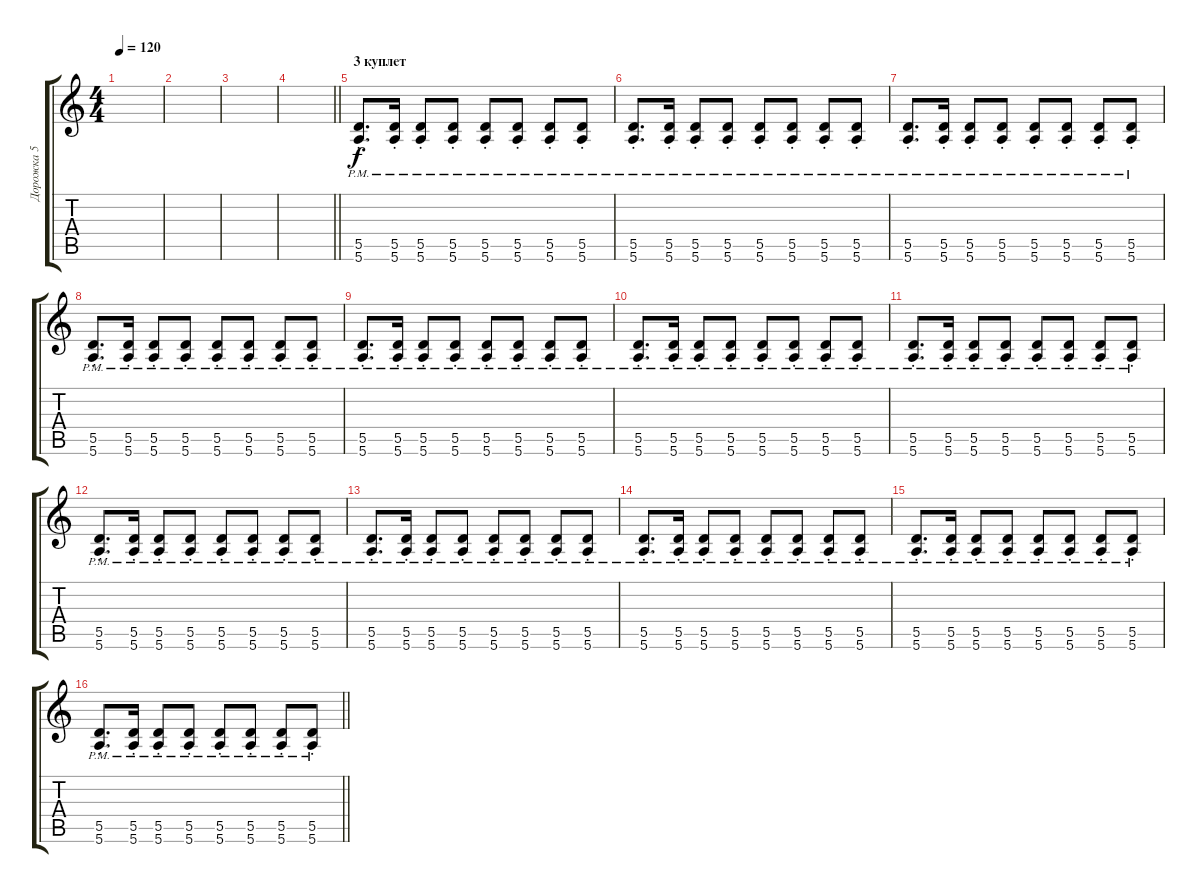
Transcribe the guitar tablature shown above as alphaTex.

\track ("Дорожка 5" "Дорожка 5") {instrument overdrivenguitar}
\staff {score tabs}
\tuning (E4 B3 G3 D3 A2 E2) {hide}
\ts (4 4)
\tempo 120
\clef g2
\ks c
|
|
|
\barLineRight lightlight
|
\section ("" "3 куплет")
(5.5{pm st} 5.6{pm st}).8{d} (5.5{pm st} 5.6{pm st}).16 (5.5{pm st} 5.6{pm st}).8 (5.5{pm st} 5.6{pm st}).8 (5.5{pm st} 5.6{pm st}).8 (5.5{pm st} 5.6{pm st}).8 (5.5{pm st} 5.6{pm st}).8 (5.5{pm st} 5.6{pm st}).8 |
(5.5{pm st} 5.6{pm st}).8{d} (5.5{pm st} 5.6{pm st}).16 (5.5{pm st} 5.6{pm st}).8 (5.5{pm st} 5.6{pm st}).8 (5.5{pm st} 5.6{pm st}).8 (5.5{pm st} 5.6{pm st}).8 (5.5{pm st} 5.6{pm st}).8 (5.5{pm st} 5.6{pm st}).8 |
(5.5{pm st} 5.6{pm st}).8{d} (5.5{pm st} 5.6{pm st}).16 (5.5{pm st} 5.6{pm st}).8 (5.5{pm st} 5.6{pm st}).8 (5.5{pm st} 5.6{pm st}).8 (5.5{pm st} 5.6{pm st}).8 (5.5{pm st} 5.6{pm st}).8 (5.5{pm st} 5.6{pm st}).8 |
(5.5{pm st} 5.6{pm st}).8{d} (5.5{pm st} 5.6{pm st}).16 (5.5{pm st} 5.6{pm st}).8 (5.5{pm st} 5.6{pm st}).8 (5.5{pm st} 5.6{pm st}).8 (5.5{pm st} 5.6{pm st}).8 (5.5{pm st} 5.6{pm st}).8 (5.5{pm st} 5.6{pm st}).8 |
(5.5{pm st} 5.6{pm st}).8{d} (5.5{pm st} 5.6{pm st}).16 (5.5{pm st} 5.6{pm st}).8 (5.5{pm st} 5.6{pm st}).8 (5.5{pm st} 5.6{pm st}).8 (5.5{pm st} 5.6{pm st}).8 (5.5{pm st} 5.6{pm st}).8 (5.5{pm st} 5.6{pm st}).8 |
(5.5{pm st} 5.6{pm st}).8{d} (5.5{pm st} 5.6{pm st}).16 (5.5{pm st} 5.6{pm st}).8 (5.5{pm st} 5.6{pm st}).8 (5.5{pm st} 5.6{pm st}).8 (5.5{pm st} 5.6{pm st}).8 (5.5{pm st} 5.6{pm st}).8 (5.5{pm st} 5.6{pm st}).8 |
(5.5{pm st} 5.6{pm st}).8{d} (5.5{pm st} 5.6{pm st}).16 (5.5{pm st} 5.6{pm st}).8 (5.5{pm st} 5.6{pm st}).8 (5.5{pm st} 5.6{pm st}).8 (5.5{pm st} 5.6{pm st}).8 (5.5{pm st} 5.6{pm st}).8 (5.5{pm st} 5.6{pm st}).8 |
(5.5{pm st} 5.6{pm st}).8{d} (5.5{pm st} 5.6{pm st}).16 (5.5{pm st} 5.6{pm st}).8 (5.5{pm st} 5.6{pm st}).8 (5.5{pm st} 5.6{pm st}).8 (5.5{pm st} 5.6{pm st}).8 (5.5{pm st} 5.6{pm st}).8 (5.5{pm st} 5.6{pm st}).8 |
(5.5{pm st} 5.6{pm st}).8{d} (5.5{pm st} 5.6{pm st}).16 (5.5{pm st} 5.6{pm st}).8 (5.5{pm st} 5.6{pm st}).8 (5.5{pm st} 5.6{pm st}).8 (5.5{pm st} 5.6{pm st}).8 (5.5{pm st} 5.6{pm st}).8 (5.5{pm st} 5.6{pm st}).8 |
(5.5{pm st} 5.6{pm st}).8{d} (5.5{pm st} 5.6{pm st}).16 (5.5{pm st} 5.6{pm st}).8 (5.5{pm st} 5.6{pm st}).8 (5.5{pm st} 5.6{pm st}).8 (5.5{pm st} 5.6{pm st}).8 (5.5{pm st} 5.6{pm st}).8 (5.5{pm st} 5.6{pm st}).8 |
(5.5{pm st} 5.6{pm st}).8{d} (5.5{pm st} 5.6{pm st}).16 (5.5{pm st} 5.6{pm st}).8 (5.5{pm st} 5.6{pm st}).8 (5.5{pm st} 5.6{pm st}).8 (5.5{pm st} 5.6{pm st}).8 (5.5{pm st} 5.6{pm st}).8 (5.5{pm st} 5.6{pm st}).8 |
\barLineRight lightlight
(5.5{pm st} 5.6{pm st}).8{d} (5.5{pm st} 5.6{pm st}).16 (5.5{pm st} 5.6{pm st}).8 (5.5{pm st} 5.6{pm st}).8 (5.5{pm st} 5.6{pm st}).8 (5.5{pm st} 5.6{pm st}).8 (5.5{pm st} 5.6{pm st}).8 (5.5{pm st} 5.6{pm st}).8
